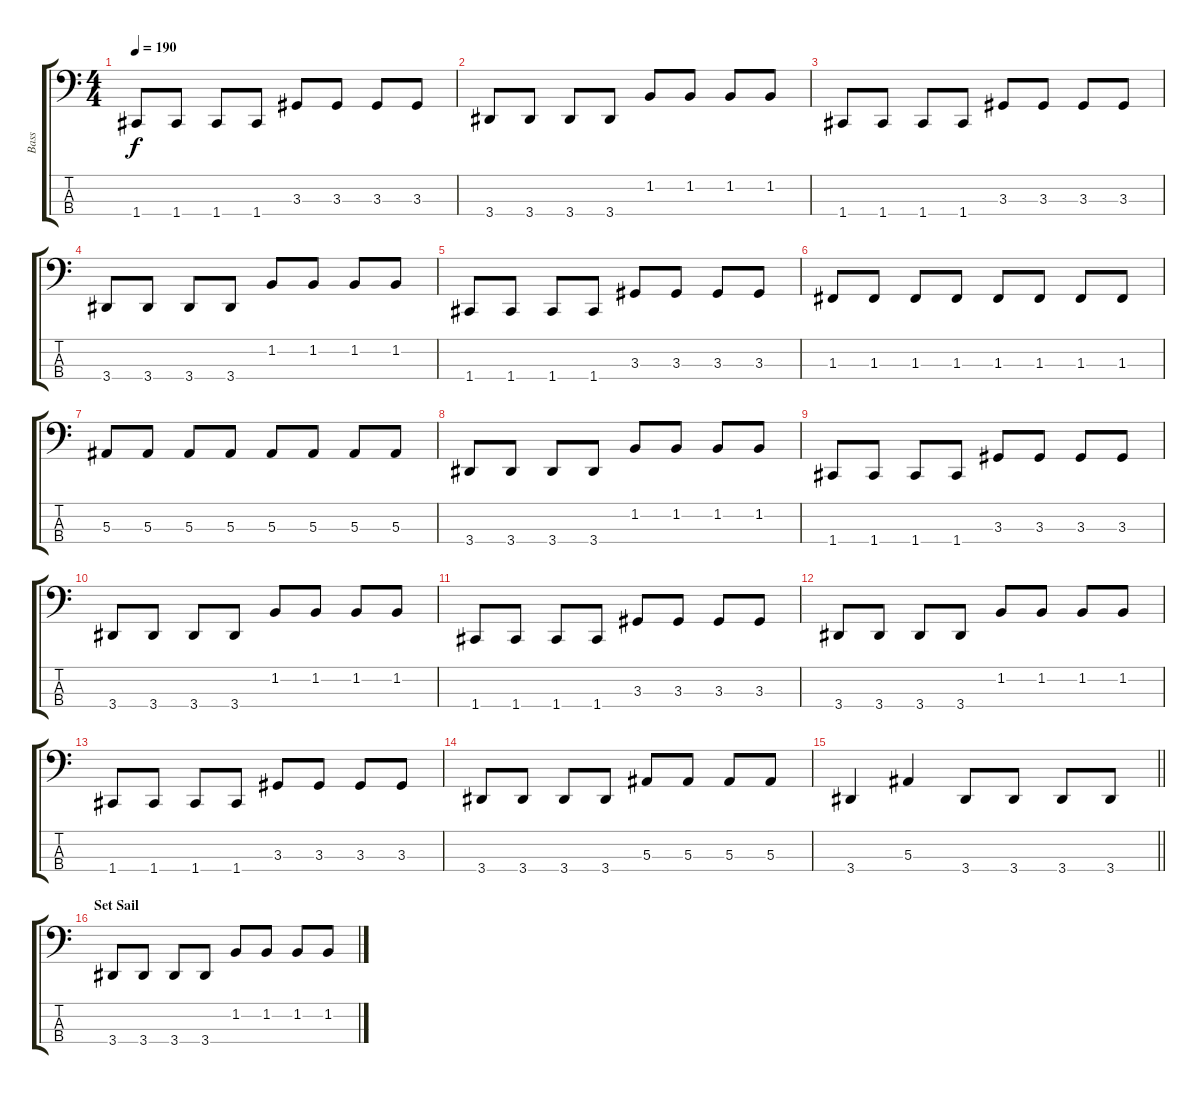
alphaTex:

\track ("Bass" "Bass") {instrument electricbasspick}
\staff {score tabs}
\tuning (Eb2 Bb1 F1 C1) {hide}
\ts (4 4)
\tempo 190
\clef f4
\ks c
1.4.8{dy f} 1.4.8 1.4.8 1.4.8 3.3.8 3.3.8 3.3.8 3.3.8 |
3.4.8 3.4.8 3.4.8 3.4.8 1.2.8 1.2.8 1.2.8 1.2.8 |
1.4.8 1.4.8 1.4.8 1.4.8 3.3.8 3.3.8 3.3.8 3.3.8 |
3.4.8 3.4.8 3.4.8 3.4.8 1.2.8 1.2.8 1.2.8 1.2.8 |
1.4.8 1.4.8 1.4.8 1.4.8 3.3.8 3.3.8 3.3.8 3.3.8 |
1.3.8 1.3.8 1.3.8 1.3.8 1.3.8 1.3.8 1.3.8 1.3.8 |
5.3.8 5.3.8 5.3.8 5.3.8 5.3.8 5.3.8 5.3.8 5.3.8 |
3.4.8 3.4.8 3.4.8 3.4.8 1.2.8 1.2.8 1.2.8 1.2.8 |
1.4.8 1.4.8 1.4.8 1.4.8 3.3.8 3.3.8 3.3.8 3.3.8 |
3.4.8 3.4.8 3.4.8 3.4.8 1.2.8 1.2.8 1.2.8 1.2.8 |
1.4.8 1.4.8 1.4.8 1.4.8 3.3.8 3.3.8 3.3.8 3.3.8 |
3.4.8 3.4.8 3.4.8 3.4.8 1.2.8 1.2.8 1.2.8 1.2.8 |
1.4.8 1.4.8 1.4.8 1.4.8 3.3.8 3.3.8 3.3.8 3.3.8 |
3.4.8 3.4.8 3.4.8 3.4.8 5.3.8 5.3.8 5.3.8 5.3.8 |
\barLineRight lightlight
3.4.4 5.3.4 3.4.8 3.4.8 3.4.8 3.4.8 |
\section ("" "Set Sail")
3.4.8 3.4.8 3.4.8 3.4.8 1.2.8 1.2.8 1.2.8 1.2.8
